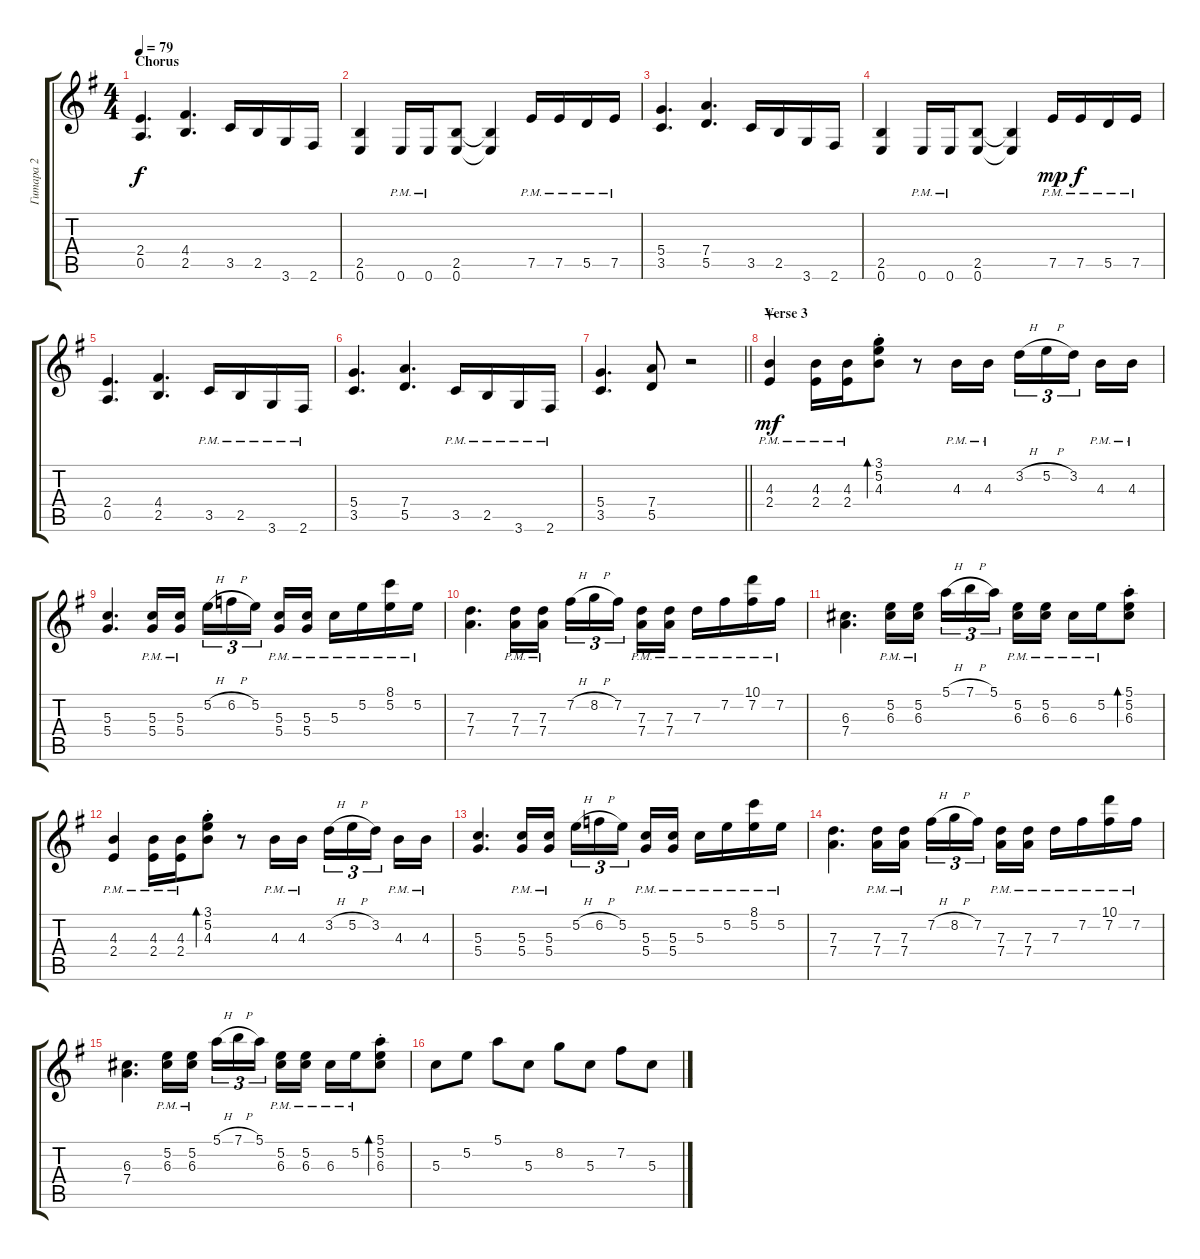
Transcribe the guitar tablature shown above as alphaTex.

\track ("Гитара 2" "Гитара 2") {instrument distortionguitar}
\staff {score tabs}
\tuning (E4 B3 G3 D3 A2 E2) {hide}
\ts (4 4)
\section ("" "Chorus")
\tempo 79
\clef g2
\ks eminor
(2.4 0.5).4{d dy f instrument distortionguitar} (4.4 2.5).4{d} 3.5.16 2.5.16 3.6.16 2.6.16 |
(2.5 0.6).4 0.6{pm}.16 0.6{pm}.16 (2.5 0.6).8 (2.5{t} 0.6{t}).4 7.5{pm}.16 7.5{pm}.16 5.5{pm}.16 7.5{pm}.16 |
(5.4 3.5).4{d} (7.4 5.5).4{d} 3.5.16 2.5.16 3.6.16 2.6.16 |
(2.5 0.6).4 0.6{pm}.16 0.6{pm}.16 (2.5 0.6).8 (2.5{t} 0.6{t}).4 7.5{pm}.16{dy mp} 7.5{pm}.16{dy f} 5.5{pm}.16 7.5{pm}.16 |
(2.4 0.5).4{d} (4.4 2.5).4{d} 3.5{pm}.16 2.5{pm}.16 3.6{pm}.16 2.6{pm}.16 |
(5.4 3.5).4{d} (7.4 5.5).4{d} 3.5{pm}.16 2.5{pm}.16 3.6{pm}.16 2.6{pm}.16 |
\barLineRight lightlight
(5.4 3.5).4{d} (7.4 5.5).8 r.2 |
\section ("" "Verse 3")
(4.3{pm} 2.4{pm}).4{dy mf wahc} (4.3{pm} 2.4{pm}).16 (4.3{pm} 2.4{pm}).16 (3.1 5.2{st} 4.3{st}).8{bd 120} r.8 4.3{pm}.16 4.3{pm}.16 3.2{h}.16{tu (3 2)} 5.2{h}.16{tu (3 2)} 3.2.16{tu (3 2) beam splitsecondary} 4.3{pm}.16 4.3{pm}.16 |
(5.3 5.4).4{d} (5.3{pm} 5.4{pm}).16 (5.3{pm} 5.4{pm}).16 5.2{h}.16{tu (3 2)} 6.2{h}.16{tu (3 2)} 5.2.16{tu (3 2) beam splitsecondary} (5.3{pm} 5.4{pm}).16 (5.3{pm} 5.4{pm}).16 5.3{pm}.16 5.2{pm}.16 (8.1 5.2{pm}).16 5.2{pm}.16 |
(7.3 7.4).4{d} (7.3{pm} 7.4{pm}).16 (7.3{pm} 7.4{pm}).16 7.2{h}.16{tu (3 2)} 8.2{h}.16{tu (3 2)} 7.2.16{tu (3 2) beam splitsecondary} (7.3{pm} 7.4{pm}).16 (7.3{pm} 7.4{pm}).16 7.3{pm}.16 7.2{pm}.16 (10.1 7.2{pm}).16 7.2{pm}.16 |
(6.3 7.4).4{d} (5.2{pm} 6.3{pm}).16 (5.2{pm} 6.3{pm}).16 5.1{h}.16{tu (3 2)} 7.1{h}.16{tu (3 2)} 5.1.16{tu (3 2) beam splitsecondary} (5.2{pm} 6.3{pm}).16 (5.2{pm} 6.3{pm}).16 6.3{pm}.16 5.2{pm}.16 (5.1{st} 5.2{st} 6.3{st}).8{bd 120} |
(4.3{pm} 2.4{pm}).4 (4.3{pm} 2.4{pm}).16 (4.3{pm} 2.4{pm}).16 (3.1 5.2{st} 4.3{st}).8{bd 120} r.8 4.3{pm}.16 4.3{pm}.16 3.2{h}.16{tu (3 2)} 5.2{h}.16{tu (3 2)} 3.2.16{tu (3 2) beam splitsecondary} 4.3{pm}.16 4.3{pm}.16 |
(5.3 5.4).4{d} (5.3{pm} 5.4{pm}).16 (5.3{pm} 5.4{pm}).16 5.2{h}.16{tu (3 2)} 6.2{h}.16{tu (3 2)} 5.2.16{tu (3 2) beam splitsecondary} (5.3{pm} 5.4{pm}).16 (5.3{pm} 5.4{pm}).16 5.3{pm}.16 5.2{pm}.16 (8.1 5.2{pm}).16 5.2{pm}.16 |
(7.3 7.4).4{d} (7.3{pm} 7.4{pm}).16 (7.3{pm} 7.4{pm}).16 7.2{h}.16{tu (3 2)} 8.2{h}.16{tu (3 2)} 7.2.16{tu (3 2) beam splitsecondary} (7.3{pm} 7.4{pm}).16 (7.3{pm} 7.4{pm}).16 7.3{pm}.16 7.2{pm}.16 (10.1 7.2{pm}).16 7.2{pm}.16 |
(6.3 7.4).4{d} (5.2{pm} 6.3{pm}).16 (5.2{pm} 6.3{pm}).16 5.1{h}.16{tu (3 2)} 7.1{h}.16{tu (3 2)} 5.1.16{tu (3 2) beam splitsecondary} (5.2{pm} 6.3{pm}).16 (5.2{pm} 6.3{pm}).16 6.3{pm}.16 5.2{pm}.16 (5.1{st} 5.2{st} 6.3{st}).8{bd 120} |
5.3.8 5.2.8 5.1.8 5.3.8 8.2.8 5.3.8 7.2.8 5.3.8
